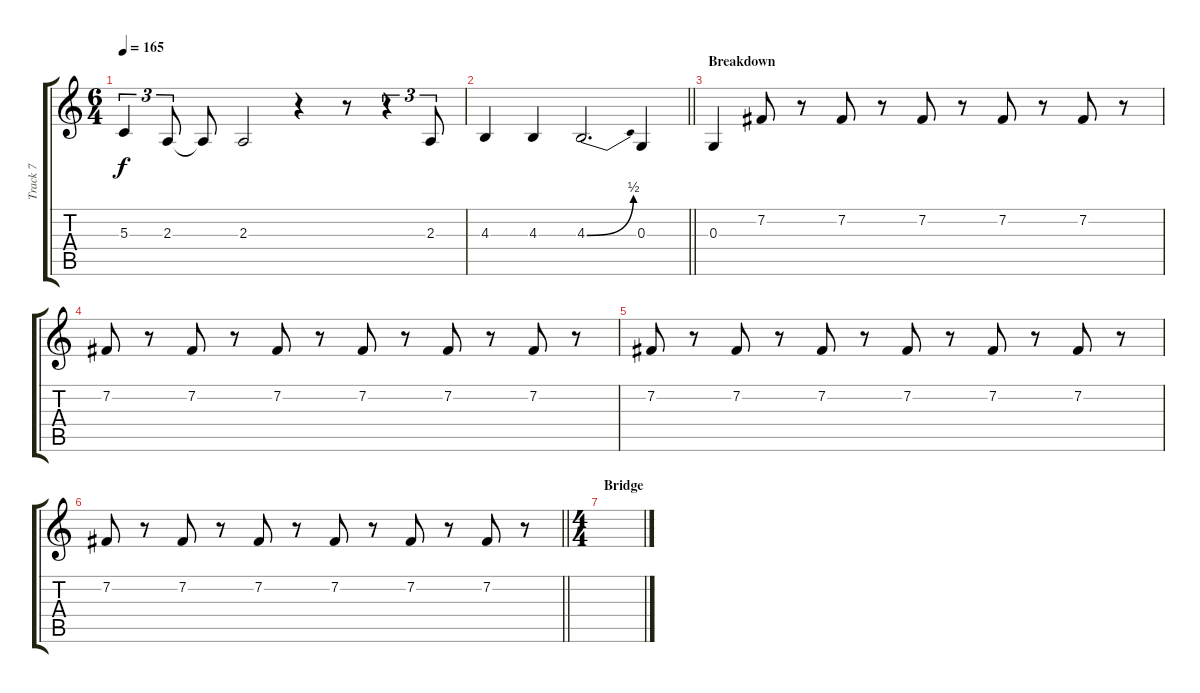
\track ("Track 7" "Track 7") {instrument altosax}
\staff {score tabs}
\tuning (E4 B3 G3 D3 A2 E2) {hide}
\ts (6 4)
\tempo 165
\clef g2
\ks c
5.3.4{tu (3 2) dy f} 2.3.8{tu (3 2)} 2.3{t}.8 2.3.2 r.4 r.8 r.4{tu (3 2)} 2.3.8{tu (3 2)} |
\barLineRight lightlight
4.3.4 4.3.4 4.3{be (bend 0 0 60 2)}.2{d} 0.3.4 |
\section ("" "Breakdown")
0.3.4 7.2.8 r.8 7.2.8 r.8 7.2.8 r.8 7.2.8 r.8 7.2.8 r.8 |
7.2.8 r.8 7.2.8 r.8 7.2.8 r.8 7.2.8 r.8 7.2.8 r.8 7.2.8 r.8 |
7.2.8 r.8 7.2.8 r.8 7.2.8 r.8 7.2.8 r.8 7.2.8 r.8 7.2.8 r.8 |
\barLineRight lightlight
7.2.8 r.8 7.2.8 r.8 7.2.8 r.8 7.2.8 r.8 7.2.8 r.8 7.2.8 r.8 |
\ts (4 4)
\section ("" "Bridge")
